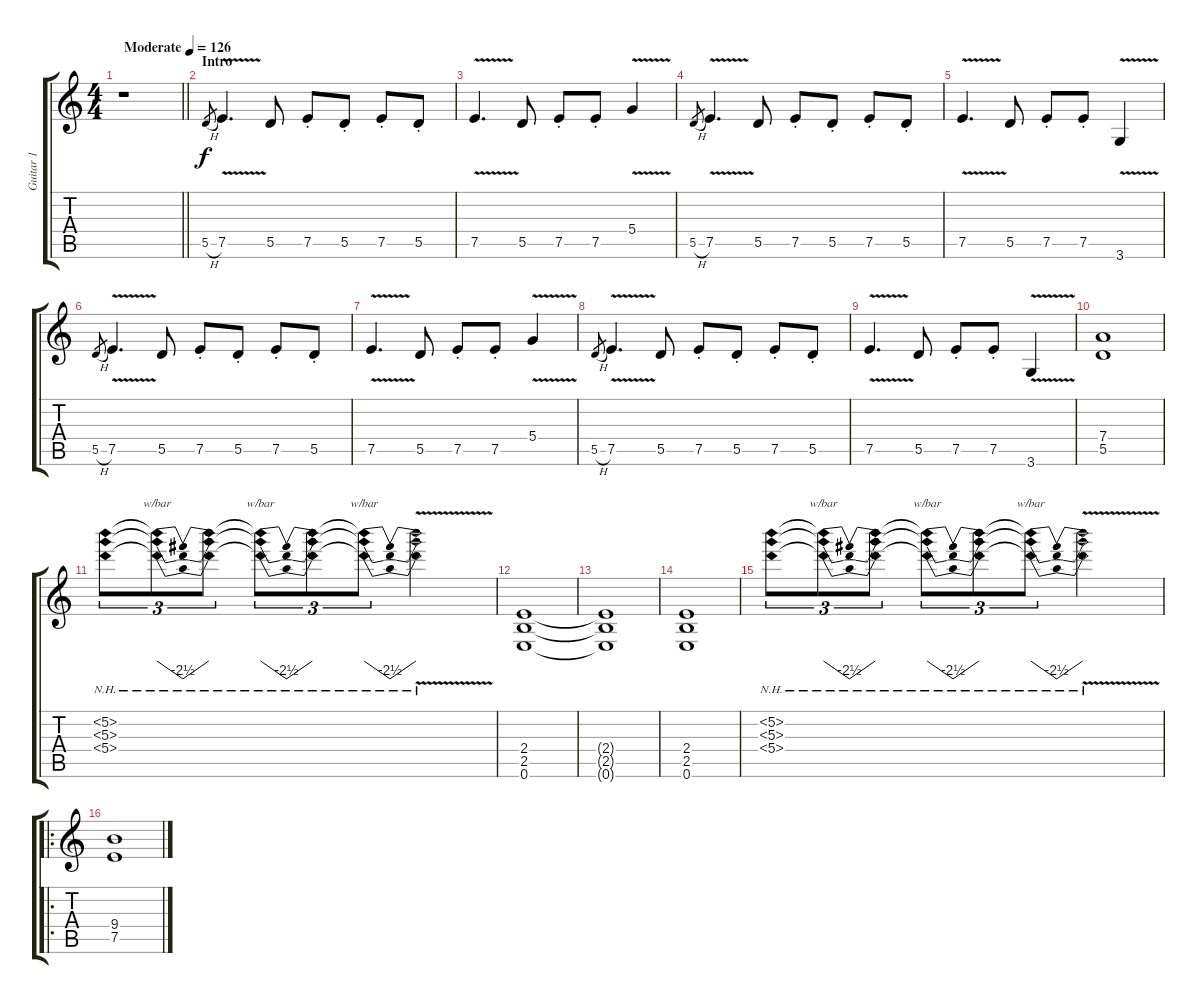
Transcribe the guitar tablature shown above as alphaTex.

\track ("Guitar 1" "Guitar 1") {instrument distortionguitar}
\staff {score tabs}
\tuning (E4 B3 G3 D3 A2 E2) {hide}
\ts (4 4)
\tempo (126 "Moderate")
\clef g2
\barLineRight lightlight
\ks c
r.1{dy f instrument distortionguitar} |
\section ("" "Intro")
5.5{h}.8{gr} 7.5{v}.4{d} 5.5.8 7.5{st}.8 5.5{st}.8 7.5{st}.8 5.5{st}.8 |
7.5{v}.4{d} 5.5.8 7.5{st}.8 7.5{st}.8 5.4{v}.4 |
5.5{h}.8{gr} 7.5{v}.4{d} 5.5.8 7.5{st}.8 5.5{st}.8 7.5{st}.8 5.5{st}.8 |
7.5{v}.4{d} 5.5.8 7.5{st}.8 7.5{st}.8 3.6{v}.4 |
5.5{h}.8{gr} 7.5{v}.4{d} 5.5.8 7.5{st}.8 5.5{st}.8 7.5{st}.8 5.5{st}.8 |
7.5{v}.4{d} 5.5.8 7.5{st}.8 7.5{st}.8 5.4{v}.4 |
5.5{h}.8{gr} 7.5{v}.4{d} 5.5.8 7.5{st}.8 5.5{st}.8 7.5{st}.8 5.5{st}.8 |
7.5{v}.4{d} 5.5.8 7.5{st}.8 7.5{st}.8 3.6{v}.4 |
(7.4 5.5).1 |
(5.2{nh} 5.3{nh} 5.4{nh}).8{tu (3 2)} (5.2{nh t} 5.3{nh t} 5.4{nh t}).8{tu (3 2) tbe (dip default 0 0 30 -10 60 0)} (5.2{nh t} 5.3{nh t} 5.4{nh t}).8{tu (3 2)} (5.2{nh t} 5.3{nh t} 5.4{nh t}).8{tu (3 2) tbe (dip default 0 0 30 -10 60 0)} (5.2{nh t} 5.3{nh t} 5.4{nh t}).8{tu (3 2)} (5.2{nh t} 5.3{nh t} 5.4{nh t}).8{tu (3 2) tbe (dip default 0 0 30 -10 60 0)} (5.2{nh v t} 5.3{nh v t} 5.4{nh v t}).2 |
(2.4 2.5 0.6).1 |
(2.4{t} 2.5{t} 0.6{t}).1 |
(2.4 2.5 0.6).1 |
(5.2{nh} 5.3{nh} 5.4{nh}).8{tu (3 2)} (5.2{nh t} 5.3{nh t} 5.4{nh t}).8{tu (3 2) tbe (dip default 0 0 30 -10 60 0)} (5.2{nh t} 5.3{nh t} 5.4{nh t}).8{tu (3 2)} (5.2{nh t} 5.3{nh t} 5.4{nh t}).8{tu (3 2) tbe (dip default 0 0 30 -10 60 0)} (5.2{nh t} 5.3{nh t} 5.4{nh t}).8{tu (3 2)} (5.2{nh t} 5.3{nh t} 5.4{nh t}).8{tu (3 2) tbe (dip default 0 0 30 -10 60 0)} (5.2{nh v t} 5.3{nh v t} 5.4{nh v t}).2 |
\ro
(9.4 7.5).1
